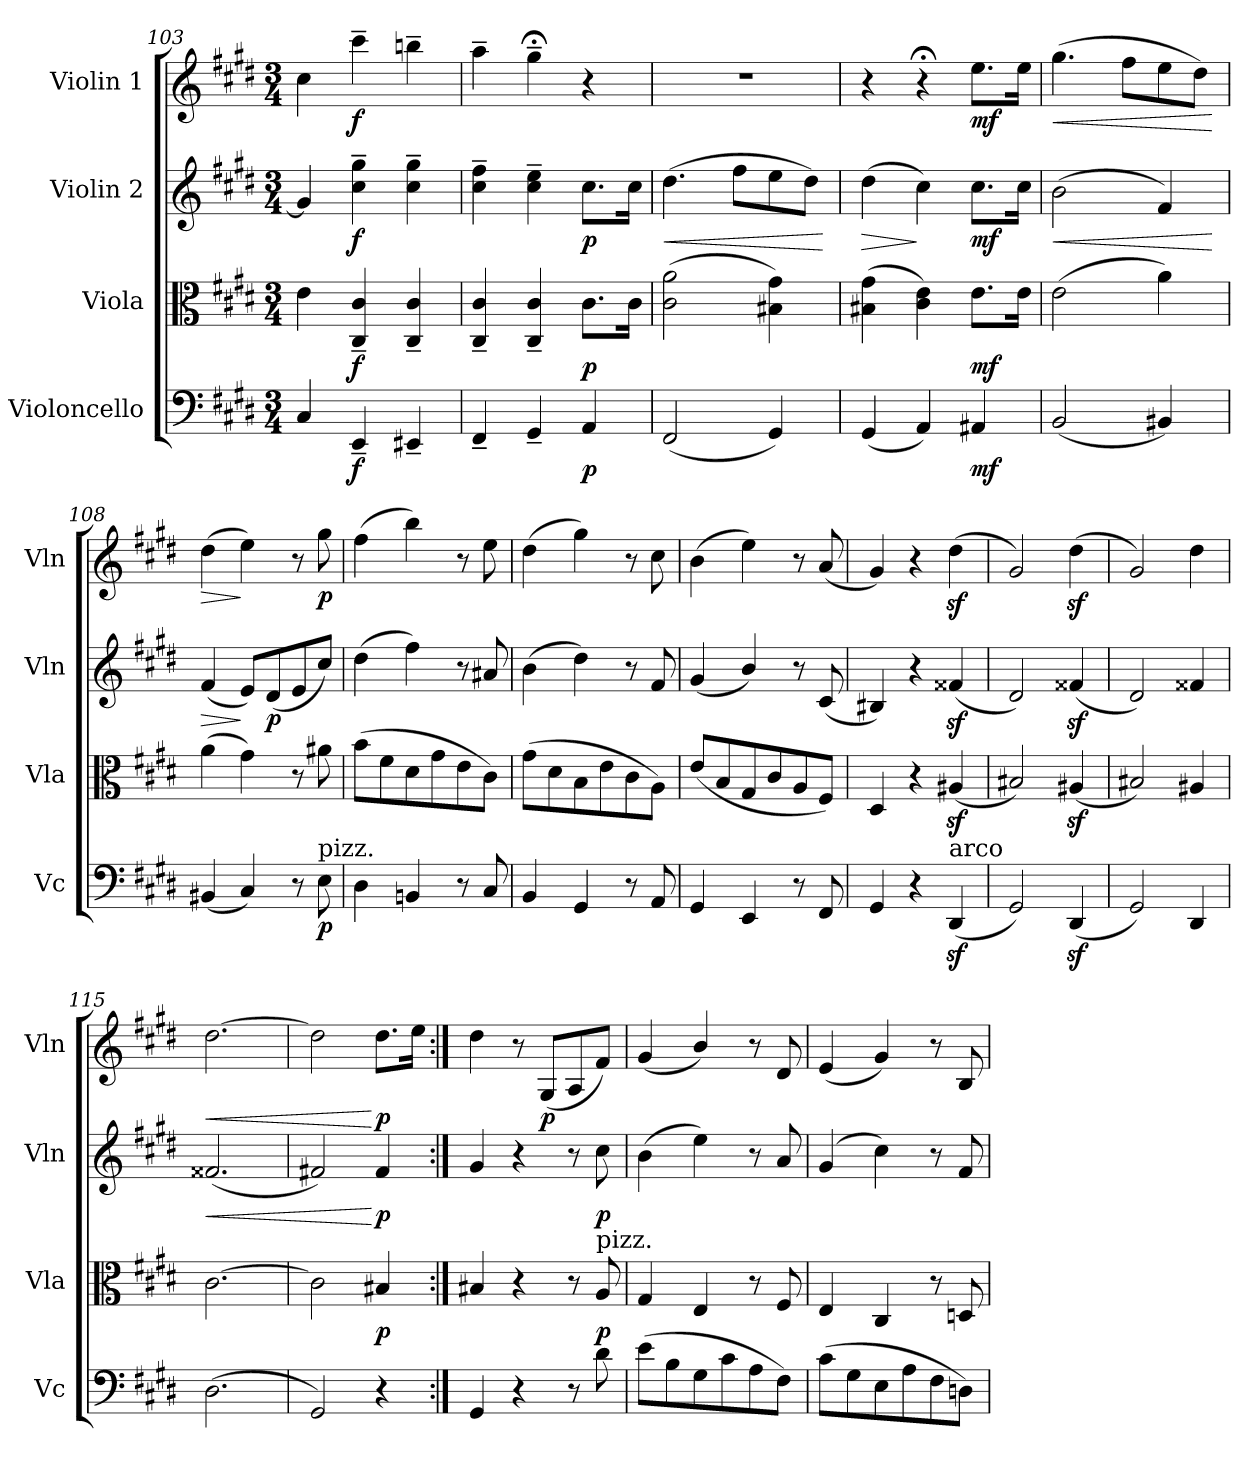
**kern	**dynam	**kern	**dynam	**kern	**dynam	**kern	**dynam
*part4	*part4	*part3	*part3	*part2	*part2	*part1	*part1
*staff4	*staff4	*staff3	*staff3	*staff2	*staff2	*staff1	*staff1
*I"Violoncello	*	*I"Viola	*	*I"Violin 2	*	*I"Violin 1	*
*I'Vc	*	*I'Vla	*	*I'Vln	*	*I'Vln	*
*clefF4	*	*clefC3	*	*clefG2	*	*clefG2	*
*k[f#c#g#d#]	*	*k[f#c#g#d#]	*	*k[f#c#g#d#]	*	*k[f#c#g#d#]	*
*M3/4	*	*M3/4	*	*M3/4	*	*M3/4	*
=103	=103	=103	=103	=103	=103	=103	=103
4C#/	.	4e\	.	4g#/]	.	4cc#\	.
!	!LO:DY:b	!	!LO:DY:b	!	!LO:DY:b	!	!LO:DY:b
4EE~/	f	4C#/~ 4c#/~	f	4cc#\~ 4gg#\~	f	4ccc#~\	f
4EE#X~/	.	4C#/~ 4c#/~	.	4cc#\~ 4gg#\~	.	4bbn~\	.
!!LO:LB:g=z
=104	=104	=104	=104	=104	=104	=104	=104
4FF#~/	.	4C#/~ 4c#/~	.	4cc#\~ 4ff#\~	.	4aa~\	.
4GG#~/	.	4C#/~ 4c#/~	.	4cc#\~ 4ee\~	.	4gg#;<~\	.
!	!LO:DY:b	!	!LO:DY:b	!	!LO:DY:b	!	!
4AA/	p	8.c#\L	p	8.cc#\L	p	4r	.
.	.	16c#\Jk	.	16cc#\Jk	.	.	.
=105	=105	=105	=105	=105	=105	=105	=105
!	!	!	!	!	!LO:HP:b	!	!
(<2FF#/	.	(>2c#\ 2a\	.	(>4.dd#\	<	2.r	.
.	.	.	.	8ff#\L	.	.	.
4GG#/)	.	4B#X\ 4g#\)	.	8ee\	.	.	.
.	.	.	.	8dd#\J)	.	.	.
.	.	.	.	.	[	.	.
=106	=106	=106	=106	=106	=106	=106	=106
!	!	!	!	!	!LO:HP:b	!	!
(<4GG#/	.	(>4B#X\ 4g#\	.	(>4dd#\	>	4r	.
4AA/)	.	4c#\ 4e\)	.	4cc#\)	]	4r;<	.
!	!LO:DY:b	!	!LO:DY:b	!	!LO:DY:b	!	!LO:DY:b
4AA#X/	mf	8.e\L	mf	8.cc#\L	mf	8.ee\L	mf
.	.	16e\Jk	.	16cc#\Jk	.	16ee\Jk	.
=107	=107	=107	=107	=107	=107	=107	=107
!	!	!	!	!	!LO:HP:b	!	!LO:HP:b
(<2BB/	.	(>2e\	.	(>2b\	<	(>4.gg#\	<
.	.	.	.	.	.	8ff#\L	.
4BB#X/)	.	4a\)	.	4f#/)	.	8ee\	.
.	.	.	.	.	.	8dd#\J)	.
.	.	.	.	.	[	.	[
=108	=108	=108	=108	=108	=108	=108	=108
!	!	!	!	!	!LO:HP:b	!	!LO:HP:b
(<4BB#X/	.	(>4a\	.	(<4f#/	>	(>4dd#\	>
4C#/)	.	4g#\)	.	8e/L)	]	4ee\)	]
!	!	!	!	!	!LO:DY:b	!	!
.	.	.	.	(<8d#/	p	.	.
8r	.	8r	.	8e/	.	8r	.
!LO:TX:a:t=pizz.	!	!	!	!	!	!	!
!	!LO:DY:b	!	!LO:DY:b	!	!	!	!LO:DY:b
8E\	p	8a#X\	other-dynamics	8cc#/J)	.	8gg#\	p
=109	=109	=109	=109	=109	=109	=109	=109
4D#\	.	(>8b\L	.	(>4dd#\	.	(>4ff#\	.
.	.	8f#\	.	.	.	.	.
4BBn/	.	8d#\	.	4ff#\)	.	4bb\)	.
.	.	8g#\	.	.	.	.	.
8r	.	8e\	.	8r	.	8r	.
8C#/	.	8c#\J)	.	8a#X/	.	8ee\	.
!!LO:LB:g=z
=110	=110	=110	=110	=110	=110	=110	=110
4BB/	.	(>8g#\L	.	(>4b\	.	(>4dd#\	.
.	.	8d#\	.	.	.	.	.
4GG#/	.	8B\	.	4dd#\)	.	4gg#\)	.
.	.	8e\	.	.	.	.	.
8r	.	8c#\	.	8r	.	8r	.
8AA/	.	8A\J)	.	8f#/	.	8cc#\	.
=111	=111	=111	=111	=111	=111	=111	=111
4GG#/	.	(<8e/L	.	(<4g#/	.	(>4b\	.
.	.	8B/	.	.	.	.	.
4EE/	.	8G#/	.	4b/)	.	4ee\)	.
.	.	8c#/	.	.	.	.	.
8r	.	8A/	.	8r	.	8r	.
8FF#/	.	8F#/J)	.	(<8c#/	.	(<8a/	.
=112	=112	=112	=112	=112	=112	=112	=112
4GG#/	.	4D#/	.	4B#X/)	.	4g#/)	.
4r	.	4r	.	4r	.	4r	.
!LO:TX:a:t=arco	!	!	!	!	!	!	!
(<4DD#z</	.	(<4A#Xz</	.	(<4f##Xz</	.	(>4dd#z<\	.
=113	=113	=113	=113	=113	=113	=113	=113
2GG#/)	.	2B#X/)	.	2d#/)	.	2g#/)	.
(<4DD#z</	.	(<4A#Xz</	.	(<4f##Xz</	.	(>4dd#z<\	.
=114	=114	=114	=114	=114	=114	=114	=114
2GG#/)	.	2B#X/)	.	2d#/)	.	2g#/)	.
4DD#/	.	4A#X/	.	4f##X/	.	4dd#\	.
=115	=115	=115	=115	=115	=115	=115	=115
!	!	!	!	!	!LO:HP:b	!	!LO:HP:b
(>2.D#\	.	[2.c#\	.	(<2.f##X/	<	[2.dd#\	<
=115X1	=115X1	=115X1	=115X1	=115X1	=115X1	=115X1	=115X1
*	*	*^	*	*^	*	*	*
2GG#/)	.	2c#\]	2ryy	.	2f#X/)	2ryy	.	2dd#\]	.
!	!	!	!	!LO:DY:b	!	!	!LO:DY:n=1:b	!	!LO:DY:n=1:b
4r	.	4B#X/	(<8.B#\Lyy	p	4f#/	(<8.f#\Lyy	[ p	8.dd#\L	[ p
.	.	.	16B#\Jkyy)	.	.	16f#\Jkyy)	.	16ee\Jk	.
*	*	*v	*v	*	*	*	*	*	*
*	*	*	*	*v	*v	*	*	*
!!LO:PB:g=z
=116:|!	=116:|!	=116:|!	=116:|!	=116:|!	=116:|!	=116:|!	=116:|!
4GG#/	.	4B#X/	.	4g#/	.	4dd#\	.
4r	.	4r	.	4r	.	8r	.
!	!	!	!	!	!	!	!LO:DY:b
.	.	.	.	.	.	(<8G#/L	p
8r	.	8r	.	8r	.	8A/	.
!	!	!LO:TX:a:t=pizz.	!	!	!	!	!
!	!LO:DY:b	!	!LO:DY:b	!	!LO:DY:b	!	!
8d#\	other-dynamics	8A/	p	8cc#\	p	8f#/J)	.
=117	=117	=117	=117	=117	=117	=117	=117
(>8e\L	.	4G#/	.	(>4b\	.	(<4g#/	.
8B\	.	.	.	.	.	.	.
8G#\	.	4E/	.	4ee\)	.	4b/)	.
8c#\	.	.	.	.	.	.	.
8A\	.	8r	.	8r	.	8r	.
8F#\J)	.	8F#/	.	8a/	.	8d#/	.
=118	=118	=118	=118	=118	=118	=118	=118
(>8c#\L	.	4E/	.	(>4g#/	.	(<4e/	.
8G#\	.	.	.	.	.	.	.
8E\	.	4C#/	.	4cc#\)	.	4g#/)	.
8A\	.	.	.	.	.	.	.
8F#\	.	8r	.	8r	.	8r	.
8Dn\J)	.	8Dn/	.	8f#/	.	8B/	.
=	=	=	=	=	=	=	=
*-	*-	*-	*-	*-	*-	*-	*-
